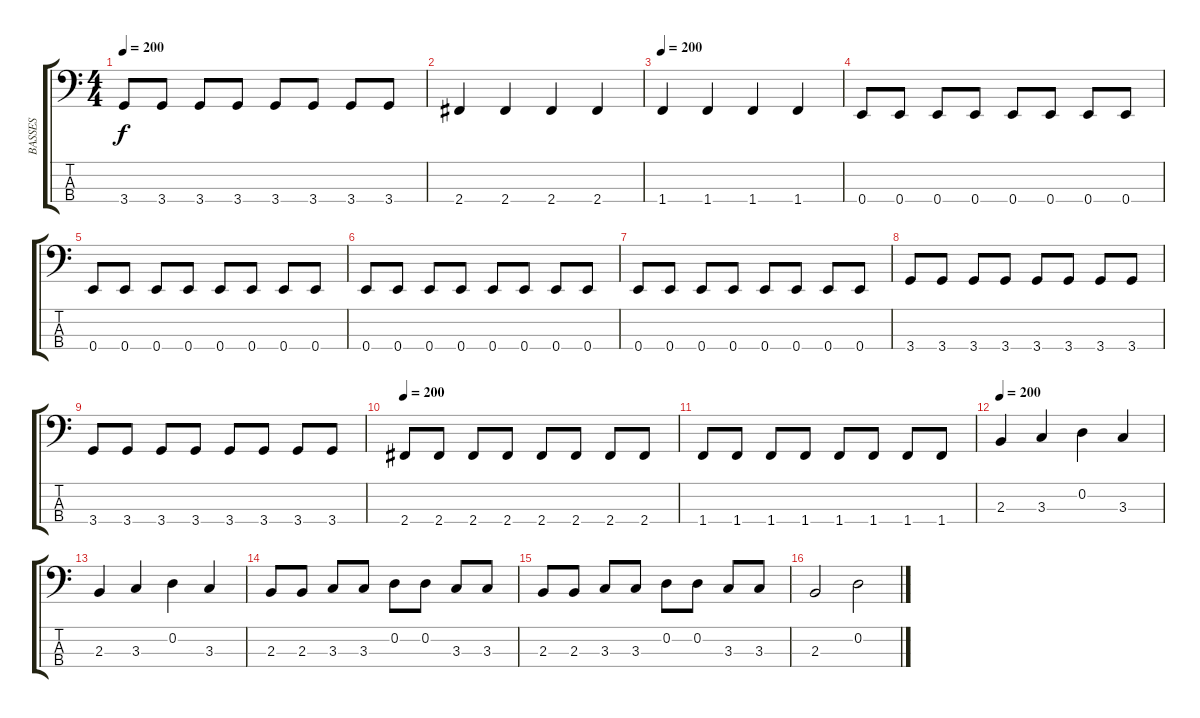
\track ("BASSES" "BASSES") {instrument electricbasspick}
\staff {score tabs}
\tuning (G2 D2 A1 E1) {hide}
\ts (4 4)
\tempo 200
\clef f4
\ks c
3.4.8{dy f} 3.4.8 3.4.8 3.4.8 3.4.8 3.4.8 3.4.8 3.4.8 |
2.4.4 2.4.4 2.4.4 2.4.4 |
\tempo 200
1.4.4 1.4.4 1.4.4 1.4.4 |
0.4.8 0.4.8 0.4.8 0.4.8 0.4.8 0.4.8 0.4.8 0.4.8 |
0.4.8 0.4.8 0.4.8 0.4.8 0.4.8 0.4.8 0.4.8 0.4.8 |
0.4.8 0.4.8 0.4.8 0.4.8 0.4.8 0.4.8 0.4.8 0.4.8 |
0.4.8 0.4.8 0.4.8 0.4.8 0.4.8 0.4.8 0.4.8 0.4.8 |
3.4.8 3.4.8 3.4.8 3.4.8 3.4.8 3.4.8 3.4.8 3.4.8 |
3.4.8 3.4.8 3.4.8 3.4.8 3.4.8 3.4.8 3.4.8 3.4.8 |
\tempo 200
2.4.8 2.4.8 2.4.8 2.4.8 2.4.8 2.4.8 2.4.8 2.4.8 |
1.4.8 1.4.8 1.4.8 1.4.8 1.4.8 1.4.8 1.4.8 1.4.8 |
\tempo 200
2.3.4 3.3.4 0.2.4 3.3.4 |
2.3.4 3.3.4 0.2.4 3.3.4 |
2.3.8 2.3.8 3.3.8 3.3.8 0.2.8 0.2.8 3.3.8 3.3.8 |
2.3.8 2.3.8 3.3.8 3.3.8 0.2.8 0.2.8 3.3.8 3.3.8 |
2.3.2 0.2.2
